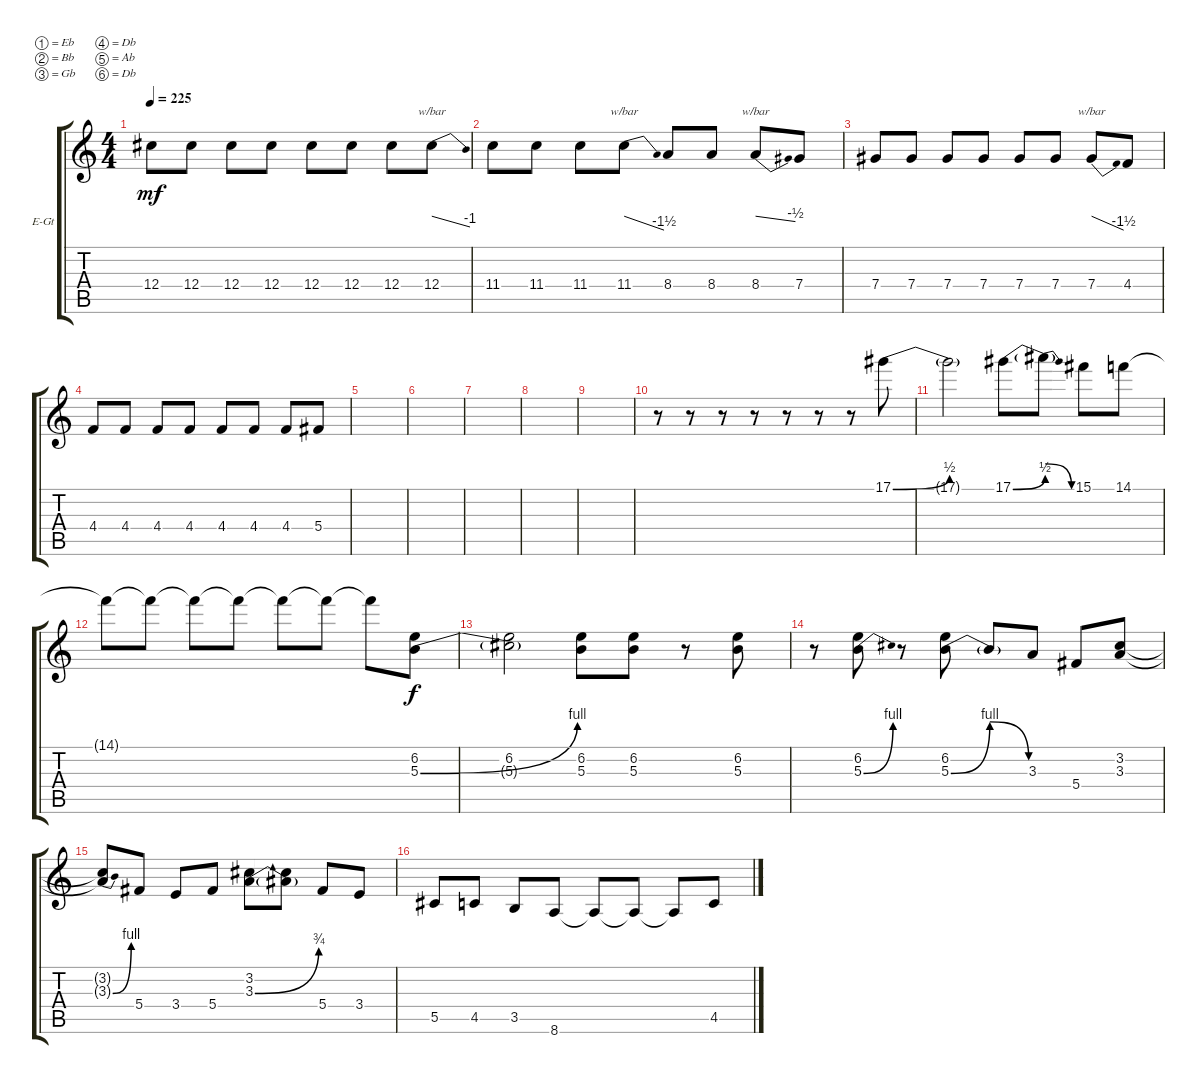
\bracketExtendMode groupsimilarinstruments
\firstSystemTrackNameOrientation horizontal
\otherSystemsTrackNameOrientation horizontal
\track ("solo" "E-Gt") {instrument distortionguitar}
\staff {score tabs}
\tuning (Eb4 Bb3 Gb3 Db3 Ab2 Db2)
\ts (4 4)
\tempo 225
\clef g2
\ks c
12.4.8{dy mf} 12.4.8 12.4.8 12.4.8 12.4.8 12.4.8 12.4.8 12.4.8{tbe (dive default 0 0 60 -4)} |
11.4.8 11.4.8 11.4.8 11.4.8{tbe (dive default 0 0 60 -6)} 8.4.8 8.4.8 8.4.8{tbe (dive default 0 0 60 -2)} 7.4.8 |
7.4.8 7.4.8 7.4.8 7.4.8 7.4.8 7.4.8 7.4.8{tbe (dive default 0 0 60 -6)} 4.4.8 |
4.4.8 4.4.8 4.4.8 4.4.8 4.4.8 4.4.8 4.4.8 5.4.8 |
|
|
|
|
|
r.8 r.8 r.8 r.8 r.8 r.8 r.8 17.1{be (bend 0 0 37.8 2)}.8 |
17.1{be (hold 0 0 60 0) t}.2 17.1{be (bend 0 0 15.6 2)}.8 17.1{be (release 0 4 15 0) t}.8 15.1.8 14.1.8 |
14.1{t}.8 14.1{t}.8 14.1{t}.8 14.1{t}.8 14.1{t}.8 14.1{t}.8 14.1{t}.8 (5.3{be (bend 0 0 54 4)} 6.2).8{dy f} |
(5.3{t} 6.2).2 (5.3 6.2).8 (5.3 6.2).8 r.8 (5.3 6.2).8 |
r.8 (5.3{be (bend 0 0 0.6 4)} 6.2).8 r.8 (5.3{be (bendrelease 0 0 0.6 4 7.8 4 30 0)} 6.2).8 5.3{t}.8 3.3.8 5.4.8 (3.3 3.2).8 |
(3.2{t} 3.3{be (bend 0 0 15 4) t}).8 5.4.8 3.4.8 5.4.8 (3.3{be (bend 0 0 42 3)} 3.2).8 (3.2{t} 3.3{t}).8 5.4.8 3.4.8 |
5.5.8 4.5.8 3.5.8 8.6.8 8.6{t}.8 8.6{t}.8 8.6{t}.8 4.5.8
